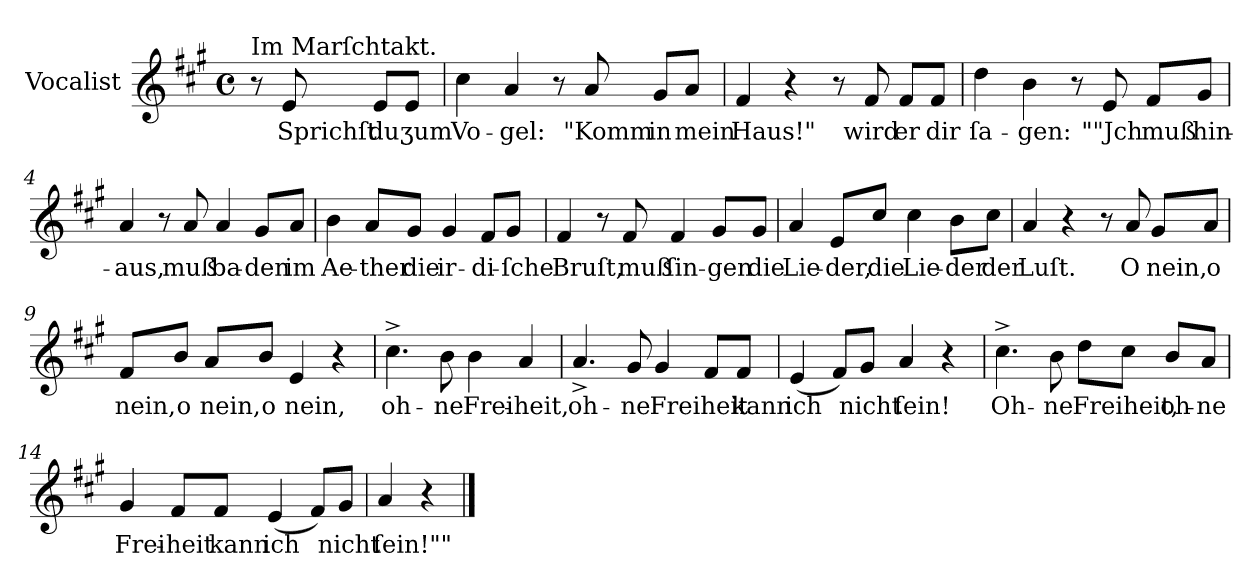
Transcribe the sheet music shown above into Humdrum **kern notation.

**kern	**text
*part1	*part1
*staff1	*staff1
*I"Vocalist	*
*clefG2	*
*k[f#c#g#]	*
*A:	*
*M4/4	*
*met(c)	*
=	=
!LO:TX:a:t=Im Marſchtakt.	!
8r	.
8e	Sprichſt
8e/L	du
8e/J	ʒum
=1	=1
4cc#	Vo-
4a	-gel:
8r	.
8a	"Komm
8g#/L	in
8a/J	mein
=2	=2
4f#	Haus!"
4r	.
8r	.
8f#	wird
8f#/L	er
8f#/J	dir
=3	=3
4dd	ſa-
4b	-gen:
8r	.
8e	""Jch
8f#/L	muß
8g#/J	hin-
=4	=4
4a	-aus,
8r	.
8a	muß
4a	ba-
8g#/L	-den
8a/J	im
=5	=5
4b	Ae-
8a/L	-ther
8g#/J	die
4g#	ir-
8f#/L	-di-
8g#/J	-ſche
=6	=6
4f#	Bruſt,
8r	.
8f#	muß
4f#	ſin-
8g#/L	-gen
8g#/J	die
=7	=7
4a	Lie-
8e/L	-der,
8cc#/J	die
4cc#	Lie-
8b\L	-der
8cc#\J	der
=8	=8
4a	Luſt.
4r	.
8r	.
8a	O
8g#/L	nein,
8a/J	o
=9	=9
8f#/L	nein,
8b/J	o
8a/L	nein,
8b/J	o
4e	nein,
4r	.
=10	=10
4.cc#^	oh-
8b	-ne
4b	Frei-
4a	-heit,
=11	=11
4.a^	oh-
8g#	-ne
4g#	Freiheit
8f#/L	.
8f#/J	kann
=12	=12
(4e	ich
8f#/L)	.
8g#/J	nicht
4a	ſein!
4r	.
=13	=13
4.cc#^	Oh-
8b	-ne
8dd\L	Freiheit,
8cc#\J	.
8b/L	oh-
8a/J	-ne
=14	=14
4g#	Frei-
8f#/L	-heit
8f#/J	kann
(4e	ich
8f#/L)	.
8g#/J	nicht
=15	=15
4a	ſein!""
4r	.
==	==
*-	*-
